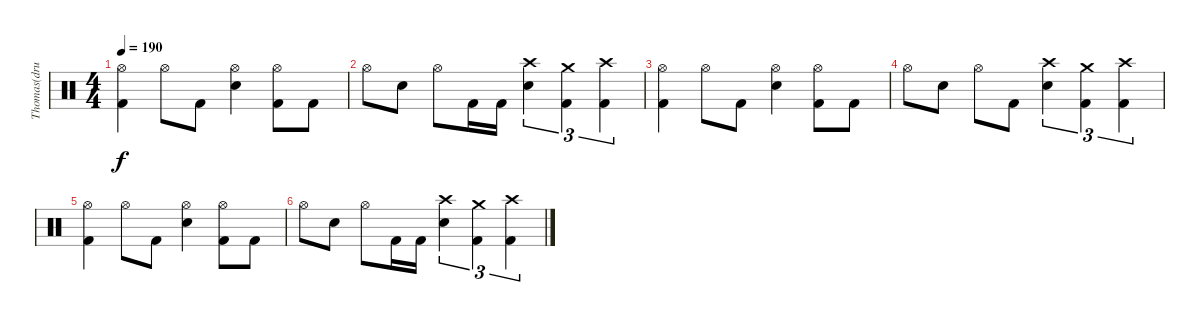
\track ("Thomas(drums)" "Thomas(dru") {instrument percussion}
\staff {score}
\articulation defaults
\ts (4 4)
\tempo 190
\clef neutral
\ks c
("Hi-Hat (open)" "Kick (hit) 2").4{dy f} "Hi-Hat (open)".8 "Kick (hit) 2".8 ("Hi-Hat (open)" "Electric Snare (hit)").4 ("Hi-Hat (open)" "Kick (hit) 2").8 "Kick (hit) 2".8 |
"Hi-Hat (open)".8 "Electric Snare (hit)".8 "Hi-Hat (open)".8 "Kick (hit) 2".16 "Kick (hit) 2".16 ("Crash high (hit)" "Electric Snare (hit)").4{tu (3 2)} ("Crash medium (hit)" "Kick (hit) 2").4{tu (3 2)} ("Crash high (hit)" "Kick (hit) 2").4{tu (3 2)} |
("Hi-Hat (open)" "Kick (hit) 2").4 "Hi-Hat (open)".8 "Kick (hit) 2".8 ("Hi-Hat (open)" "Electric Snare (hit)").4 ("Hi-Hat (open)" "Kick (hit) 2").8 "Kick (hit) 2".8 |
"Hi-Hat (open)".8 "Electric Snare (hit)".8 "Hi-Hat (open)".8 "Kick (hit) 2".8 ("Crash high (hit)" "Electric Snare (hit)").4{tu (3 2)} ("Crash medium (hit)" "Kick (hit) 2").4{tu (3 2)} ("Crash high (hit)" "Kick (hit) 2").4{tu (3 2)} |
("Hi-Hat (open)" "Kick (hit) 2").4 "Hi-Hat (open)".8 "Kick (hit) 2".8 ("Hi-Hat (open)" "Electric Snare (hit)").4 ("Hi-Hat (open)" "Kick (hit) 2").8 "Kick (hit) 2".8 |
"Hi-Hat (open)".8 "Electric Snare (hit)".8 "Hi-Hat (open)".8 "Kick (hit) 2".16 "Kick (hit) 2".16 ("Crash high (hit)" "Electric Snare (hit)").4{tu (3 2)} ("Crash medium (hit)" "Kick (hit) 2").4{tu (3 2)} ("Crash high (hit)" "Kick (hit) 2").4{tu (3 2)}
